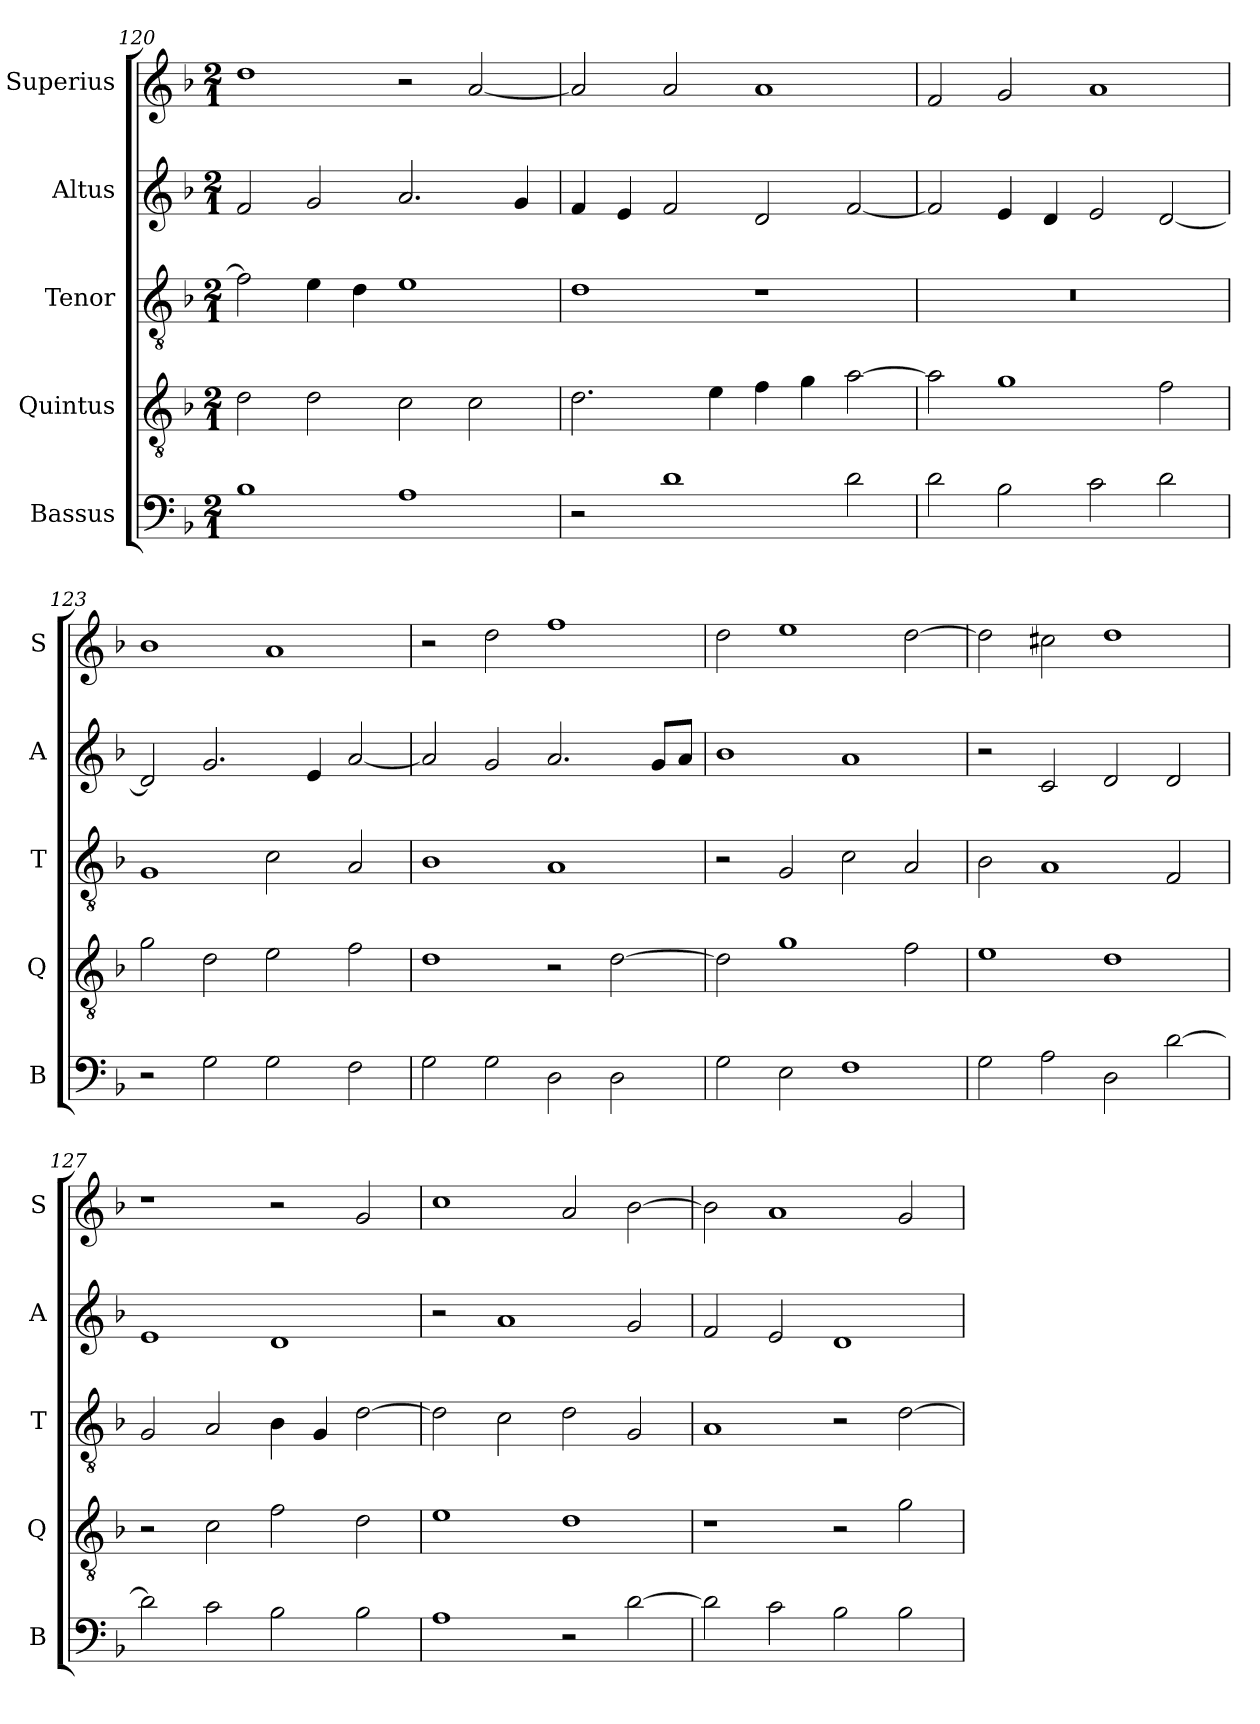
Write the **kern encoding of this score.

**kern	**kern	**kern	**kern	**kern
*part5	*part4	*part3	*part2	*part1
*staff5	*staff4	*staff3	*staff2	*staff1
*I"Bassus	*I"Quintus	*I"Tenor	*I"Altus	*I"Superius
*I'B	*I'Q	*I'T	*I'A	*I'S
*clefF4	*clefGv2	*clefGv2	*clefG2	*clefG2
*k[b-]	*k[b-]	*k[b-]	*k[b-]	*k[b-]
*M2/1	*M2/1	*M2/1	*M2/1	*M2/1
=120	=120	=120	=120	=120
1B-	2d	2f]	2f	1dd
.	2d	4e	2g	.
.	.	4d	.	.
1A	2c	1e	2.a	2r
.	2c	.	.	[2a
.	.	.	4g	.
=121	=121	=121	=121	=121
2r	2.d	1d	4f	2a]
.	.	.	4e	.
1d	.	.	2f	2a
.	4e	.	.	.
.	4f	1r	2d	1a
.	4g	.	.	.
2d	[2a	.	[2f	.
=122	=122	=122	=122	=122
2d	2a]	0r	2f]	2f
2B-	1g	.	4e	2g
.	.	.	4d	.
2c	.	.	2e	1a
2d	2f	.	[2d	.
=123	=123	=123	=123	=123
2r	2g	1G	2d]	1b-
2G	2d	.	2.g	.
2G	2e	2c	.	1a
.	.	.	4e	.
2F	2f	2A	[2a	.
=124	=124	=124	=124	=124
2G	1d	1B-	2a]	2r
2G	.	.	2g	2dd
2D	2r	1A	2.a	1ff
2D	[2d	.	.	.
.	.	.	8gL	.
.	.	.	8aJ	.
=125	=125	=125	=125	=125
2G	2d]	2r	1b-	2dd
2E	1g	2G	.	1ee
1F	.	2c	1a	.
.	2f	2A	.	[2dd
=126	=126	=126	=126	=126
2G	1e	2B-	2r	2dd]
2A	.	1A	2c	2cc#X
2D	1d	.	2d	1dd
[2d	.	2F	2d	.
=127	=127	=127	=127	=127
2d]	2r	2G	1e	1r
2c	2c	2A	.	.
2B-	2f	4B-	1d	2r
.	.	4G	.	.
2B-	2d	[2d	.	2g
=128	=128	=128	=128	=128
1A	1e	2d]	2r	1cc
.	.	2c	1a	.
2r	1d	2d	.	2a
[2d	.	2G	2g	[2b-
=129	=129	=129	=129	=129
2d]	1r	1A	2f	2b-]
2c	.	.	2e	1a
2B-	2r	2r	1d	.
2B-	2g	[2d	.	2g
=	=	=	=	=
*-	*-	*-	*-	*-
